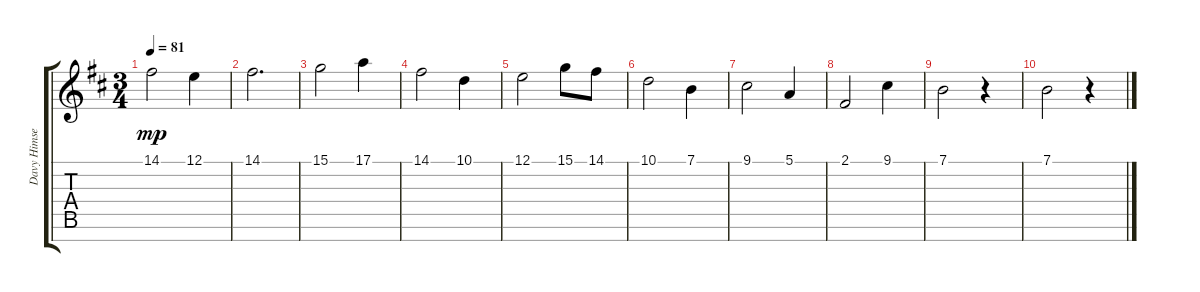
\track ("Davy Himself" "Davy Himse") {instrument churchorgan}
\staff {score tabs}
\tuning (E4 B3 G3 D3 A2 E2 B1) {hide}
\ts (3 4)
\tempo 81
\clef g2
\ks bminor
14.1.2{dy mp} 12.1.4 |
14.1.2{d} |
15.1.2 17.1.4 |
14.1.2 10.1.4 |
12.1.2 15.1.8 14.1.8 |
10.1.2 7.1.4 |
9.1.2 5.1.4 |
2.1.2 9.1.4 |
7.1.2 r.4 |
7.1.2 r.4
